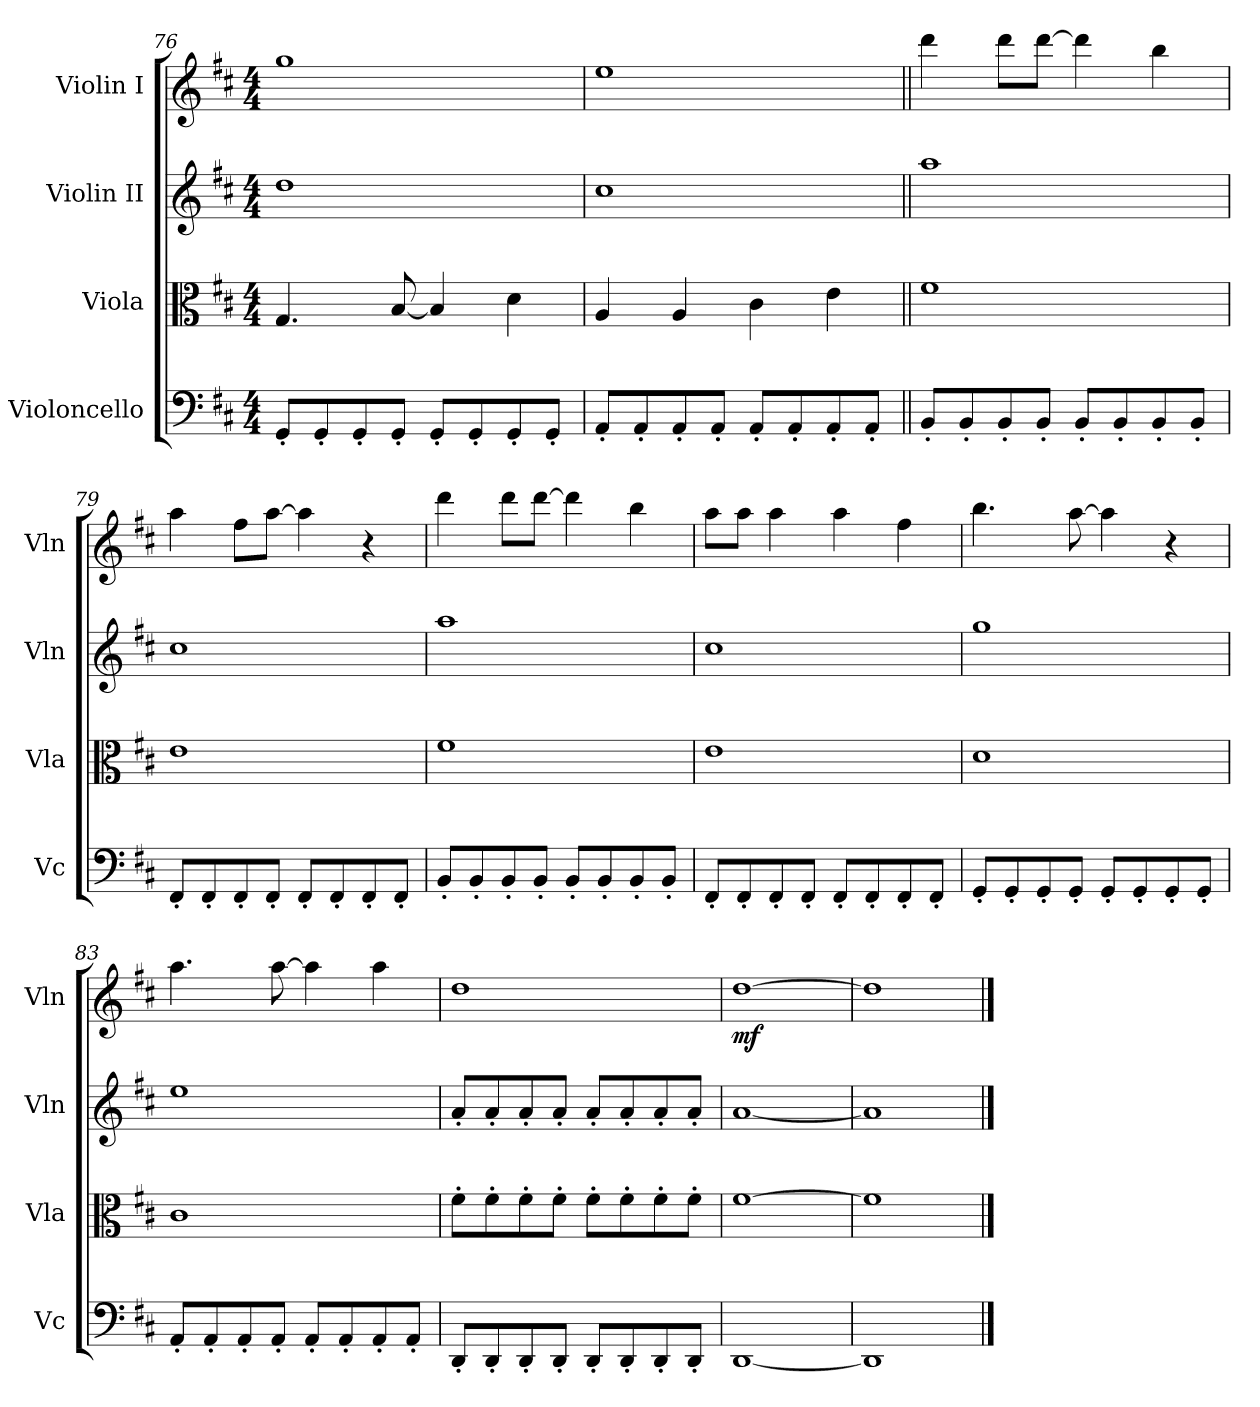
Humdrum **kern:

**kern	**kern	**kern	**kern	**dynam
*part4	*part3	*part2	*part1	*part1
*staff4	*staff3	*staff2	*staff1	*staff1
*I"Violoncello	*I"Viola	*I"Violin II	*I"Violin I	*
*I'Vc	*I'Vla	*I'Vln	*I'Vln	*
*clefF4	*clefC3	*clefG2	*clefG2	*
*k[f#c#]	*k[f#c#]	*k[f#c#]	*k[f#c#]	*
*M4/4	*M4/4	*M4/4	*M4/4	*
=76	=76	=76	=76	=76
8GG'/L	4.G/	1dd	1gg	.
8GG'/	.	.	.	.
8GG'/	.	.	.	.
8GG'/J	[8B/	.	.	.
8GG'/L	4B/]	.	.	.
8GG'/	.	.	.	.
8GG'/	4d\	.	.	.
8GG'/J	.	.	.	.
=77	=77	=77	=77	=77
8AA'/L	4A/	1cc#	1ee	.
8AA'/	.	.	.	.
8AA'/	4A/	.	.	.
8AA'/J	.	.	.	.
8AA'/L	4c#\	.	.	.
8AA'/	.	.	.	.
8AA'/	4e\	.	.	.
8AA'/J	.	.	.	.
!!LO:LB:g=z
=78||	=78||	=78||	=78||	=78||
8BB'/L	1f#	1aa	4ddd\	.
8BB'/	.	.	.	.
8BB'/	.	.	8ddd\L	.
8BB'/J	.	.	[8ddd\J	.
8BB'/L	.	.	4ddd\]	.
8BB'/	.	.	.	.
8BB'/	.	.	4bb\	.
8BB'/J	.	.	.	.
=79	=79	=79	=79	=79
8FF#'/L	1e	1cc#	4aa\	.
8FF#'/	.	.	.	.
8FF#'/	.	.	8ff#\L	.
8FF#'/J	.	.	[8aa\J	.
8FF#'/L	.	.	4aa\]	.
8FF#'/	.	.	.	.
8FF#'/	.	.	4r	.
8FF#'/J	.	.	.	.
=80	=80	=80	=80	=80
8BB'/L	1f#	1aa	4ddd\	.
8BB'/	.	.	.	.
8BB'/	.	.	8ddd\L	.
8BB'/J	.	.	[8ddd\J	.
8BB'/L	.	.	4ddd\]	.
8BB'/	.	.	.	.
8BB'/	.	.	4bb\	.
8BB'/J	.	.	.	.
=81	=81	=81	=81	=81
8FF#'/L	1e	1cc#	8aa\L	.
8FF#'/	.	.	8aa\J	.
8FF#'/	.	.	4aa\	.
8FF#'/J	.	.	.	.
8FF#'/L	.	.	4aa\	.
8FF#'/	.	.	.	.
8FF#'/	.	.	4ff#\	.
8FF#'/J	.	.	.	.
=82	=82	=82	=82	=82
8GG'/L	1d	1gg	4.bb\	.
8GG'/	.	.	.	.
8GG'/	.	.	.	.
8GG'/J	.	.	[8aa\	.
8GG'/L	.	.	4aa\]	.
8GG'/	.	.	.	.
8GG'/	.	.	4r	.
8GG'/J	.	.	.	.
!!LO:PB:g=z
=83	=83	=83	=83	=83
8AA'/L	1c#	1ee	4.aa\	.
8AA'/	.	.	.	.
8AA'/	.	.	.	.
8AA'/J	.	.	[8aa\	.
8AA'/L	.	.	4aa\]	.
8AA'/	.	.	.	.
8AA'/	.	.	4aa\	.
8AA'/J	.	.	.	.
=84	=84	=84	=84	=84
8DD'/L	8f#'\L	8a'/L	1dd	.
8DD'/	8f#'\	8a'/	.	.
8DD'/	8f#'\	8a'/	.	.
8DD'/J	8f#'\J	8a'/J	.	.
8DD'/L	8f#'\L	8a'/L	.	.
8DD'/	8f#'\	8a'/	.	.
8DD'/	8f#'\	8a'/	.	.
8DD'/J	8f#'\J	8a'/J	.	.
=85	=85	=85	=85	=85
!	!	!	!	!LO:DY:b
[1DD	[1f#	[1a	[1dd	mf
=86	=86	=86	=86	=86
1DD]	1f#]	1a]	1dd]	.
==	==	==	==	==
*-	*-	*-	*-	*-
